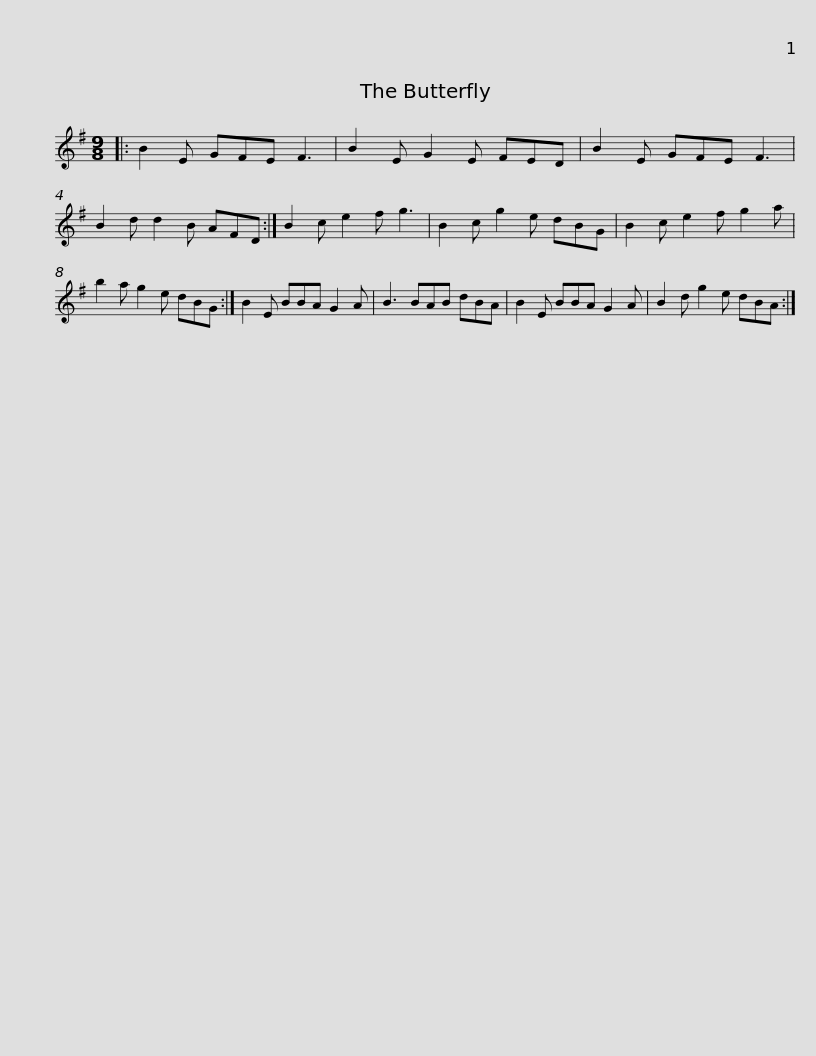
X:1
L:1/8
M:9/8
I:linebreak $
K:Emin
V:1 treble
V:1
|: B2 E GFE F3 | B2 E G2 E FED | B2 E GFE F3 | B2 d d2 B AFD :| B2 c e2 f g3 | %5
 B2 c g2 e dBG |$ B2 c e2 f g2 a | b2 a g2 e dBG :| B2 E BBA G2 A | B3 BAB dBA | %10
 B2 E BBA G2 A |$ B2 d g2 e dBA :| %12
